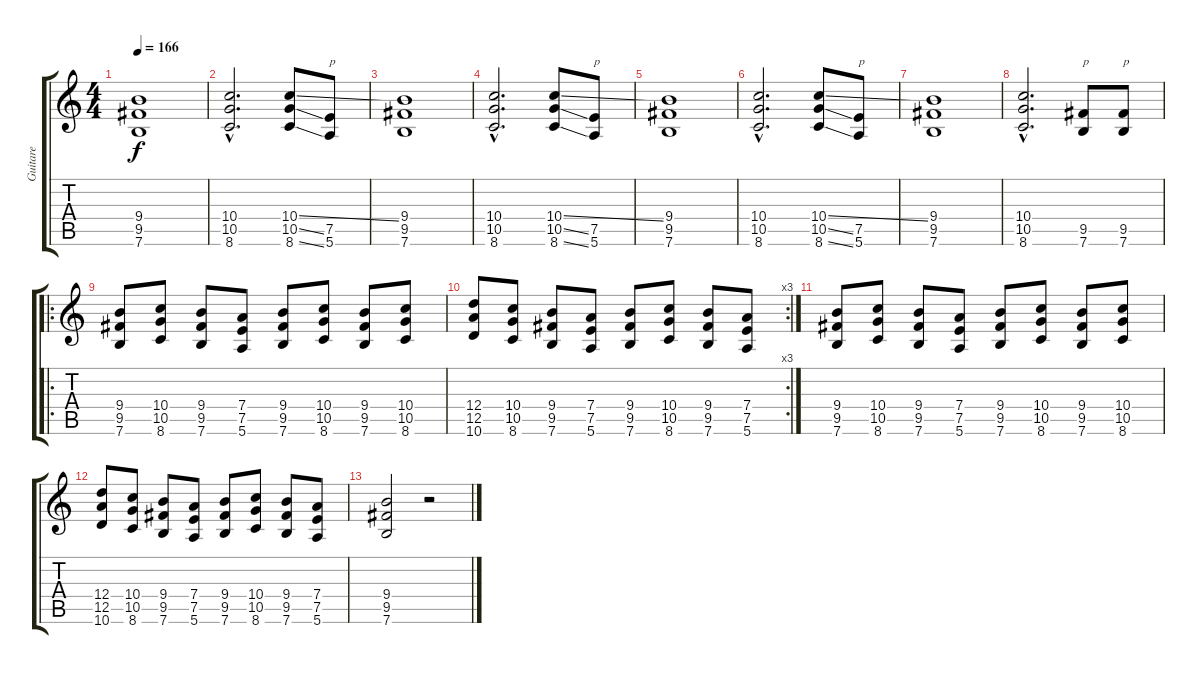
\track ("Guitare" "Guitare") {instrument distortionguitar}
\staff {score tabs}
\tuning (E4 B3 G3 D3 A2 E2) {hide}
\ts (4 4)
\tempo 166
\clef g2
\ks c
(9.4 9.5 7.6).1{dy f} |
(10.4{hac} 10.5{hac} 8.6{hac}).2{d} (10.4{ss} 10.5{ss} 8.6{ss}).8 (7.5 5.6).8{txt "p"} |
(9.4 9.5 7.6).1 |
(10.4{hac} 10.5{hac} 8.6{hac}).2{d} (10.4{ss} 10.5{ss} 8.6{ss}).8 (7.5 5.6).8{txt "p"} |
(9.4 9.5 7.6).1 |
(10.4{hac} 10.5{hac} 8.6{hac}).2{d} (10.4{ss} 10.5{ss} 8.6{ss}).8 (7.5 5.6).8{txt "p"} |
(9.4 9.5 7.6).1 |
(10.4{hac} 10.5{hac} 8.6{hac}).2{d} (9.5 7.6).8{txt "p"} (9.5 7.6).8{txt "p"} |
\ro
(9.4 9.5 7.6).8 (10.4 10.5 8.6).8 (9.4 9.5 7.6).8 (7.4 7.5 5.6).8 (9.4 9.5 7.6).8 (10.4 10.5 8.6).8 (9.4 9.5 7.6).8 (10.4 10.5 8.6).8 |
\rc 3
(12.4 12.5 10.6).8 (10.4 10.5 8.6).8 (9.4 9.5 7.6).8 (7.4 7.5 5.6).8 (9.4 9.5 7.6).8 (10.4 10.5 8.6).8 (9.4 9.5 7.6).8 (7.4 7.5 5.6).8 |
(9.4 9.5 7.6).8 (10.4 10.5 8.6).8 (9.4 9.5 7.6).8 (7.4 7.5 5.6).8 (9.4 9.5 7.6).8 (10.4 10.5 8.6).8 (9.4 9.5 7.6).8 (10.4 10.5 8.6).8 |
(12.4 12.5 10.6).8 (10.4 10.5 8.6).8 (9.4 9.5 7.6).8 (7.4 7.5 5.6).8 (9.4 9.5 7.6).8 (10.4 10.5 8.6).8 (9.4 9.5 7.6).8 (7.4 7.5 5.6).8 |
(9.4 9.5 7.6).2 r.2
